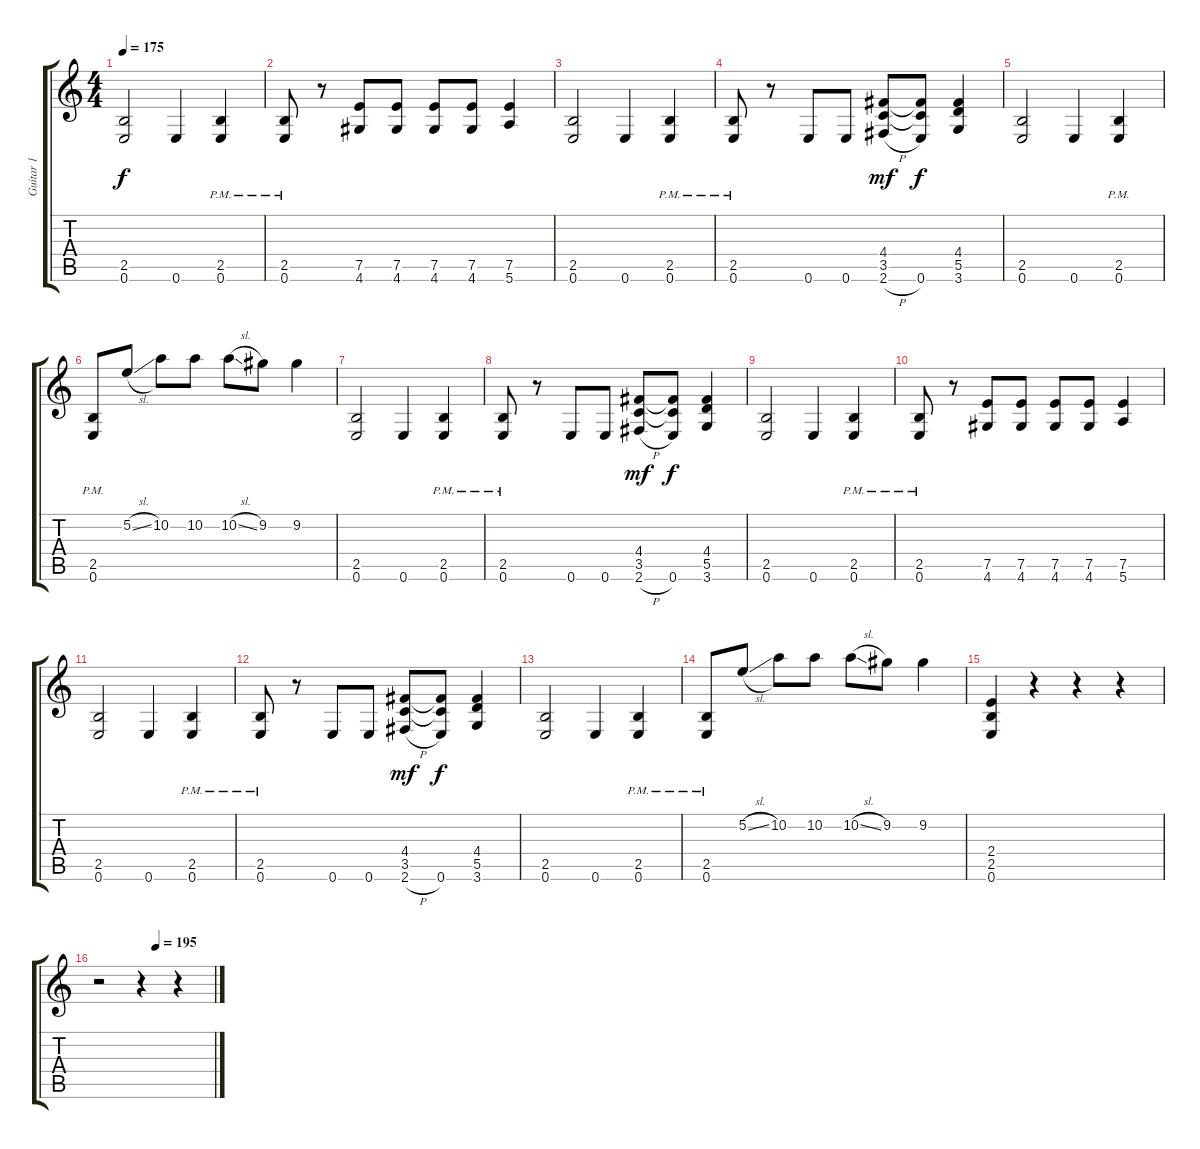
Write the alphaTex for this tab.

\track ("Guitar 1" "Guitar 1") {instrument distortionguitar}
\staff {score tabs}
\tuning (E4 B3 G3 D3 A2 E2) {hide}
\ts (4 4)
\tempo 175
\clef g2
\ks c
(2.5 0.6).2{dy f} 0.6.4 (2.5{pm} 0.6).4 |
(2.5{pm} 0.6).8 r.8 (7.5 4.6).8 (7.5 4.6).8 (7.5 4.6).8 (7.5 4.6).8 (7.5 5.6).4 |
(2.5 0.6).2 0.6.4 (2.5{pm} 0.6).4 |
(2.5{pm} 0.6).8 r.8 0.6.8 0.6.8 (4.4 3.5 2.6{h}).8{dy mf} (4.4{t} 3.5{t} 0.6).8{dy f} (4.4 5.5 3.6).4 |
(2.5 0.6).2 0.6.4 (2.5{pm} 0.6).4 |
(2.5{pm} 0.6).8 5.2{sl}.8 10.2.8 10.2.8 10.2{sl}.8 9.2.8 9.2.4 |
(2.5 0.6).2 0.6.4 (2.5{pm} 0.6).4 |
(2.5{pm} 0.6).8 r.8 0.6.8 0.6.8 (4.4 3.5 2.6{h}).8{dy mf} (4.4{t} 3.5{t} 0.6).8{dy f} (4.4 5.5 3.6).4 |
(2.5 0.6).2 0.6.4 (2.5{pm} 0.6).4 |
(2.5{pm} 0.6).8 r.8 (7.5 4.6).8 (7.5 4.6).8 (7.5 4.6).8 (7.5 4.6).8 (7.5 5.6).4 |
(2.5 0.6).2 0.6.4 (2.5{pm} 0.6).4 |
(2.5{pm} 0.6).8 r.8 0.6.8 0.6.8 (4.4 3.5 2.6{h}).8{dy mf} (4.4{t} 3.5{t} 0.6).8{dy f} (4.4 5.5 3.6).4 |
(2.5 0.6).2 0.6.4 (2.5{pm} 0.6).4 |
(2.5{pm} 0.6).8 5.2{sl}.8 10.2.8 10.2.8 10.2{sl}.8 9.2.8 9.2.4 |
(2.4 2.5 0.6).4 r.4 r.4 r.4 |
\tempo (195 0.5)
r.2 r.4 r.4
